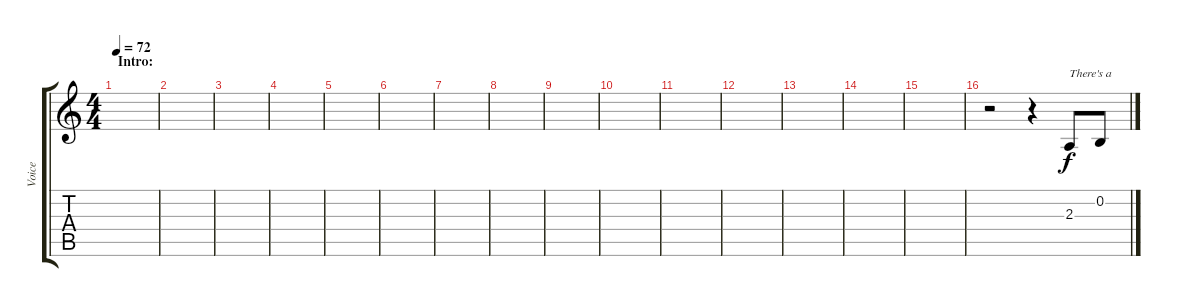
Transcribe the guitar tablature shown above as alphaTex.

\track ("Voice" "Voice") {instrument baritonesax}
\staff {score tabs}
\tuning (E4 B3 G3 D3 A2 E2) {hide}
\ts (4 4)
\section ("" "Intro:")
\tempo 72
\clef g2
\ks c
|
|
|
|
|
|
|
|
|
|
|
|
|
|
|
r.2 r.4 2.3.8{txt "There's a"} 0.2.8
